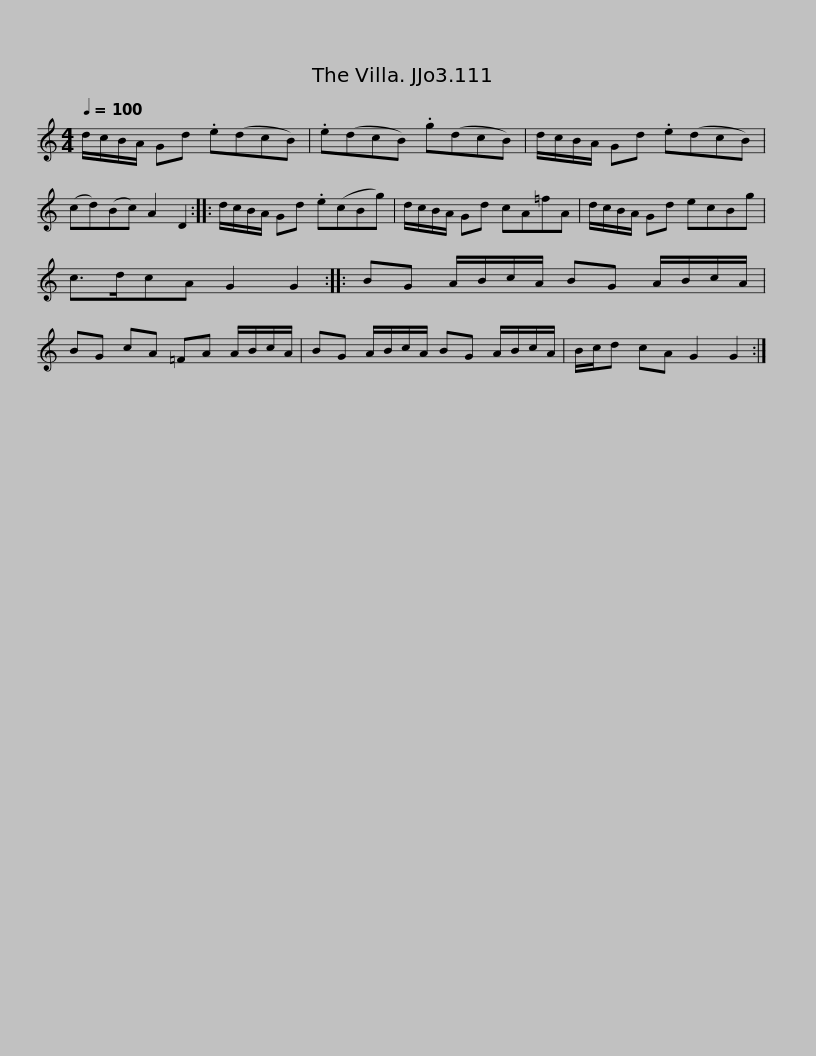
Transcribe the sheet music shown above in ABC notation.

X:1
L:1/8
Q:1/4=100
M:4/4
I:linebreak $
K:C
V:1 treble
V:1
 d/c/B/A/ Gd .e(dcB) | .e(dcB) .g(dcB) | d/c/B/A/ Gd .e(dcB) | (cd)(Bc) A2 D2 :: d/c/B/A/ Gd .e(cBg) |$ %5
 d/c/B/A/ Gd cA=fA | d/c/B/A/ Gd ecBg | c>dcA G2 G2 :: BG A/B/c/A/ BG A/B/c/A/ |$ BG cA =FA A/B/c/A/ | %10
 BG A/B/c/A/ BG A/B/c/A/ | B/c/d cA G2 G2 :| %12
